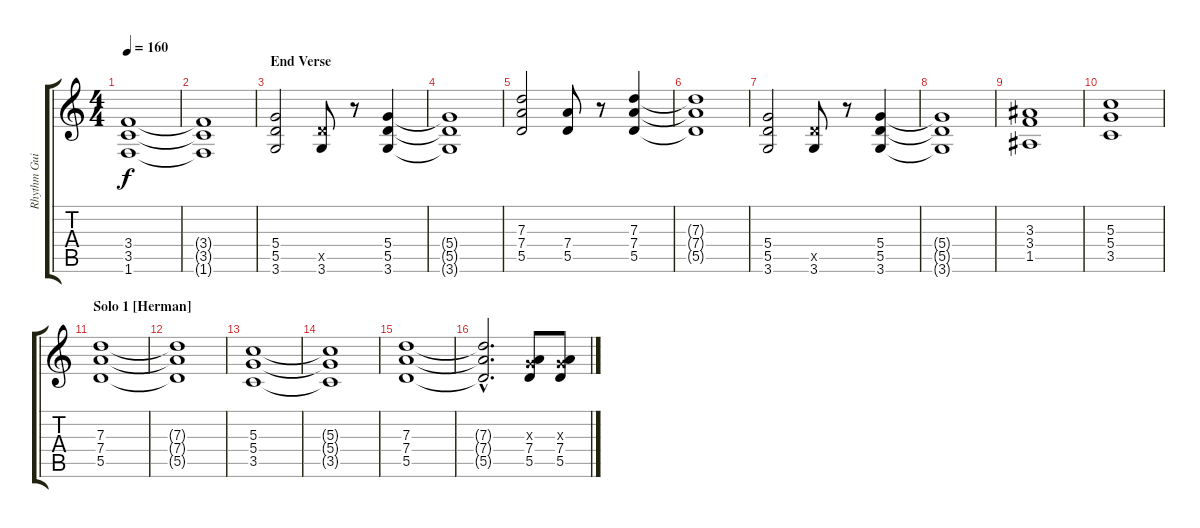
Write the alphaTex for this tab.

\track ("Rhythm Guitar 2" "Rhythm Gui") {instrument overdrivenguitar}
\staff {score tabs}
\tuning (E4 B3 G3 D3 A2 E2) {hide}
\ts (4 4)
\tempo 160
\clef g2
\ks c
(3.4 3.5 1.6).1{dy f} |
(3.4{t} 3.5{t} 1.6{t}).1 |
\section ("" "End Verse")
(5.4 5.5 3.6).2 (5.5{x} 3.6).8 r.8 (5.4 5.5 3.6).4 |
(5.4{t} 5.5{t} 3.6{t}).1 |
(7.3 7.4 5.5).2 (7.4 5.5).8 r.8 (7.3 7.4 5.5).4 |
(7.3{t} 7.4{t} 5.5{t}).1 |
(5.4 5.5 3.6).2 (5.5{x} 3.6).8 r.8 (5.4 5.5 3.6).4 |
(5.4{t} 5.5{t} 3.6{t}).1 |
(3.3 3.4 1.5).1 |
(5.3 5.4 3.5).1 |
\section ("" "Solo 1 [Herman]")
(7.3 7.4 5.5).1 |
(7.3{t} 7.4{t} 5.5{t}).1 |
(5.3 5.4 3.5).1 |
(5.3{t} 5.4{t} 3.5{t}).1 |
(7.3 7.4 5.5).1 |
(7.3{hac t} 7.4{hac t} 5.5{hac t}).2{d} (0.3{x} 7.4 5.5).8 (0.3{x} 7.4 5.5).8
